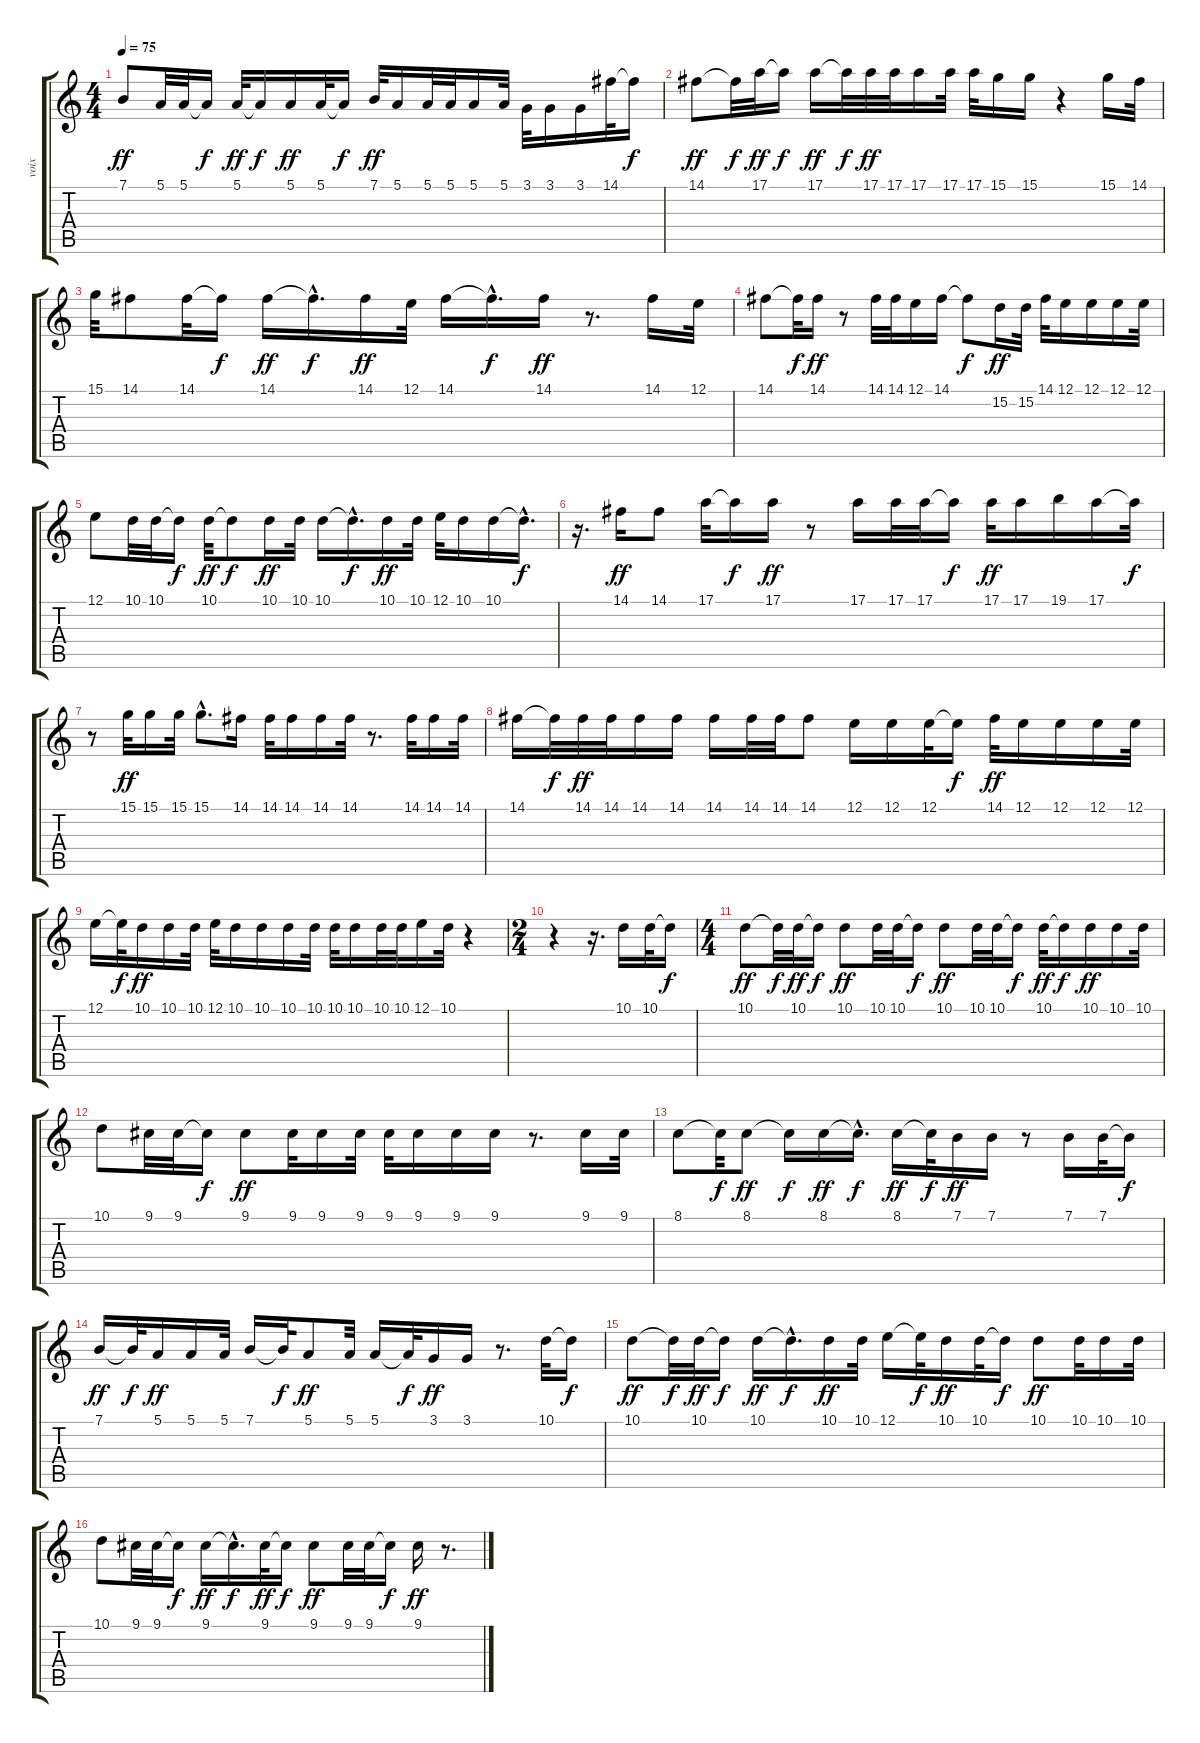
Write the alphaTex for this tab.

\track ("voix" "voix") {instrument choiraahs}
\staff {score tabs}
\tuning (E4 B3 G3 D3 A2 E2) {hide}
\ts (4 4)
\tempo 75
\clef g2
\ks c
7.1.8{dy ff} 5.1.32 5.1.32 5.1{t}.16{dy f} 5.1.32{dy ff} 5.1{t}.16{dy f} 5.1.16{dy ff} 5.1.32 5.1{t}.16{dy f} 7.1.32{dy ff} 5.1.16 5.1.32 5.1.32 5.1.16 5.1.32 3.1.32 3.1.16 3.1.16 14.1.32 14.1{t}.16{dy f} |
14.1.8{dy ff} 14.1{t}.32{dy f} 17.1.32{dy ff} 17.1{t}.16{dy f} 17.1.16{dy ff} 17.1{t}.32{dy f} 17.1.32{dy ff} 17.1.32 17.1.16 17.1.32 17.1.32 15.1.16 15.1.16 r.4 15.1.16 14.1.32 |
15.1.32 14.1.8 14.1.32 14.1{t}.16{dy f} 14.1.16{dy ff} 14.1{hac t}.16{d dy f} 14.1.16{dy ff} 12.1.32 14.1.16 14.1{hac t}.16{d dy f} 14.1.16{dy ff} r.8{d} 14.1.16 12.1.32 |
14.1.8 14.1{t}.32{dy f} 14.1.16{dy ff} r.8 14.1.32 14.1.32 12.1.16 14.1.16 14.1{t}.8{dy f} 15.2.16{dy ff} 15.2.32 14.1.32 12.1.16 12.1.16 12.1.16 12.1.32 |
12.1.8 10.1.32 10.1.32 10.1{t}.16{dy f} 10.1.32{dy ff} 10.1{t}.8{dy f} 10.1.16{dy ff} 10.1.32 10.1.16 10.1{hac t}.16{d dy f} 10.1.16{dy ff} 10.1.32 12.1.32 10.1.16 10.1.16 10.1{hac t}.16{d dy f} |
r.16{d} 14.1.16{dy ff} 14.1.8 17.1.32 17.1{t}.16{dy f} 17.1.16{dy ff} r.8 17.1.16 17.1.32 17.1.32 17.1{t}.16{dy f} 17.1.32{dy ff} 17.1.16 19.1.16 17.1.16 17.1{t}.32{dy f} |
r.8 15.1.32{dy ff} 15.1.16 15.1.32 15.1{hac}.8{d} 14.1.16 14.1.32 14.1.16 14.1.16 14.1.32 r.8{d} 14.1.32 14.1.16 14.1.32 |
14.1.16 14.1{t}.32{dy f} 14.1.32{dy ff} 14.1.32 14.1.16 14.1.16 14.1.16 14.1.32 14.1.32 14.1.8 12.1.16 12.1.16 12.1.32 12.1{t}.16{dy f} 14.1.32{dy ff} 12.1.16 12.1.16 12.1.16 12.1.32 |
12.1.16 12.1{t}.32{dy f} 10.1.16{dy ff} 10.1.16 10.1.32 12.1.32 10.1.16 10.1.16 10.1.16 10.1.32 10.1.32 10.1.16 10.1.32 10.1.32 12.1.16 10.1.32 r.4 |
\ts (2 4)
r.4 r.16{d} 10.1.16 10.1.32 10.1{t}.16{dy f} |
\ts (4 4)
10.1.8{dy ff} 10.1{t}.32{dy f} 10.1.32{dy ff} 10.1{t}.16{dy f} 10.1.8{dy ff} 10.1.32 10.1.32 10.1{t}.16{dy f} 10.1.8{dy ff} 10.1.32 10.1.32 10.1{t}.16{dy f} 10.1.32{dy ff} 10.1{t}.16{dy f} 10.1.16{dy ff} 10.1.16 10.1.32 |
10.1.8 9.1.32 9.1.32 9.1{t}.16{dy f} 9.1.8{dy ff} 9.1.32 9.1.16 9.1.32 9.1.32 9.1.16 9.1.16 9.1.16 r.8{d} 9.1.16 9.1.32 |
8.1.8 8.1{t}.32{dy f} 8.1.8{dy ff} 8.1{t}.16{dy f} 8.1.16{dy ff} 8.1{hac t}.16{d dy f} 8.1.16{dy ff} 8.1{t}.32{dy f} 7.1.16{dy ff} 7.1.16 r.8 7.1.16 7.1.32 7.1{t}.16{dy f} |
7.1.16{dy ff} 7.1{t}.32{dy f} 5.1.16{dy ff} 5.1.16 5.1.32 7.1.16 7.1{t}.32{dy f} 5.1.8{dy ff} 5.1.32 5.1.16 5.1{t}.32{dy f} 3.1.16{dy ff} 3.1.16 r.8{d} 10.1.32 10.1{t}.16{dy f} |
10.1.8{dy ff} 10.1{t}.32{dy f} 10.1.32{dy ff} 10.1{t}.16{dy f} 10.1.16{dy ff} 10.1{hac t}.16{d dy f} 10.1.16{dy ff} 10.1.32 12.1.16 12.1{t}.32{dy f} 10.1.16{dy ff} 10.1.32 10.1{t}.16{dy f} 10.1.8{dy ff} 10.1.32 10.1.16 10.1.32 |
10.1.8 9.1.32 9.1.32 9.1{t}.16{dy f} 9.1.16{dy ff} 9.1{hac t}.16{d dy f} 9.1.32{dy ff} 9.1{t}.16{dy f} 9.1.8{dy ff} 9.1.32 9.1.32 9.1{t}.16{dy f} 9.1.16{dy ff} r.8{d}
